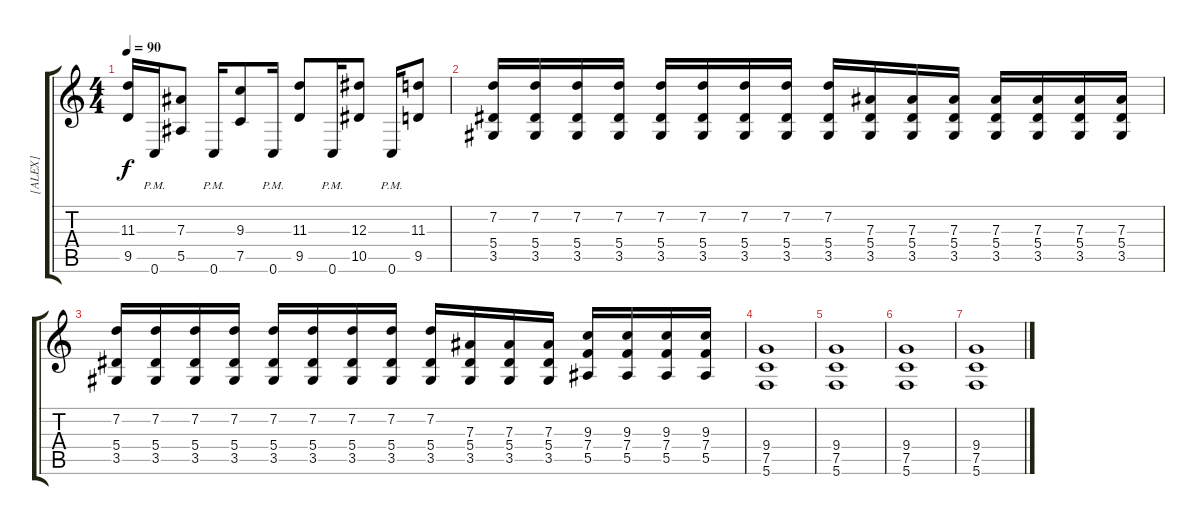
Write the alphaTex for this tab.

\track ("[ALEX]" "[ALEX]") {instrument overdrivenguitar}
\staff {score tabs}
\tuning (C4 G3 Eb3 Bb2 F2 C2) {hide}
\ts (4 4)
\tempo 90
\clef g2
\ks c
(11.3{t} 9.5{t}).16{dy f} 0.6{pm}.16 (7.3 5.5).8 0.6{pm}.16 (9.3 7.5).8 0.6{pm}.16 (11.3 9.5).8 0.6{pm}.16 (12.3 10.5).8 0.6{pm}.16 (11.3 9.5).8 |
(7.2 5.4 3.5).16 (7.2 5.4 3.5).16 (7.2 5.4 3.5).16 (7.2 5.4 3.5).16 (7.2 5.4 3.5).16 (7.2 5.4 3.5).16 (7.2 5.4 3.5).16 (7.2 5.4 3.5).16 (7.2 5.4 3.5).16 (7.3 5.4 3.5).16 (7.3 5.4 3.5).16 (7.3 5.4 3.5).16 (7.3 5.4 3.5).16 (7.3 5.4 3.5).16 (7.3 5.4 3.5).16 (7.3 5.4 3.5).16 |
(7.2 5.4 3.5).16 (7.2 5.4 3.5).16 (7.2 5.4 3.5).16 (7.2 5.4 3.5).16 (7.2 5.4 3.5).16 (7.2 5.4 3.5).16 (7.2 5.4 3.5).16 (7.2 5.4 3.5).16 (7.2 5.4 3.5).16 (7.3 5.4 3.5).16 (7.3 5.4 3.5).16 (7.3 5.4 3.5).16 (9.3 7.4 5.5).16 (9.3 7.4 5.5).16 (9.3 7.4 5.5).16 (9.3 7.4 5.5).16 |
(9.4 7.5 5.6).1 |
(9.4 7.5 5.6).1 |
(9.4 7.5 5.6).1 |
(9.4 7.5 5.6).1
